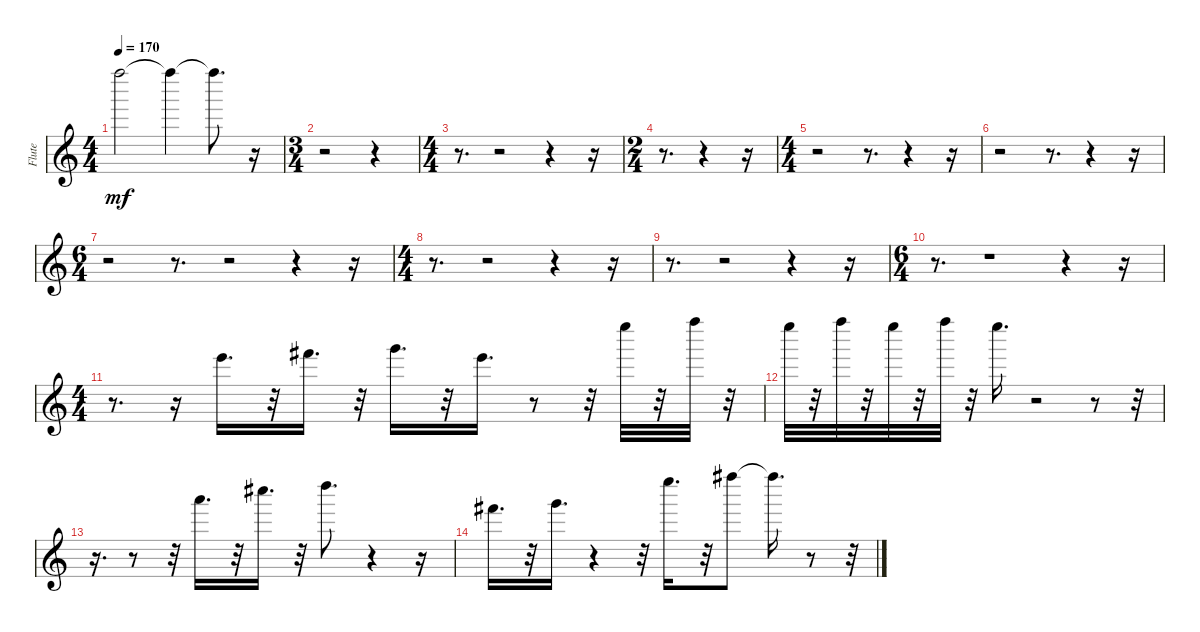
\track ("Flute" "Flute") {instrument acousticguitarsteel}
\staff {score}
\tuning (E4 B3 G3 D3 A2 E2 B1) {hide}
\ts (4 4)
\tempo 170
\clef g2
\ks c
25.1.2{dy mf} 25.1{t}.4 25.1{t}.8{d} r.16 |
\ts (3 4)
r.2 r.4 |
\ts (4 4)
r.8{d} r.2 r.4 r.16 |
\ts (2 4)
r.8{d} r.4 r.16 |
\ts (4 4)
r.2 r.8{d} r.4 r.16 |
r.2 r.8{d} r.4 r.16 |
\ts (6 4)
r.2 r.8{d} r.2 r.4 r.16 |
\ts (4 4)
r.8{d} r.2 r.4 r.16 |
r.8{d} r.2 r.4 r.16 |
\ts (6 4)
r.8{d} r.1 r.4 r.16 |
\ts (4 4)
r.8{d} r.16 12.1.16{d} r.32 14.1.16{d} r.32 15.1.16{d} r.32 12.1.16{d} r.8 r.32 24.1.32 r.32 25.1.32 r.32 |
24.1.32 r.32 25.1.32 r.32 24.1.32 r.32 25.1.32 r.32 24.1.16{d} r.2 r.8 r.32 |
r.16{d} r.8 r.32 17.1.16{d} r.32 21.1.16{d} r.32 22.1.8{d} r.4 r.16 |
14.1.16{d} r.32 15.1.16{d} r.4 r.32 24.1.16{d} r.32 26.1.8 26.1{t}.16{d} r.8 r.32
